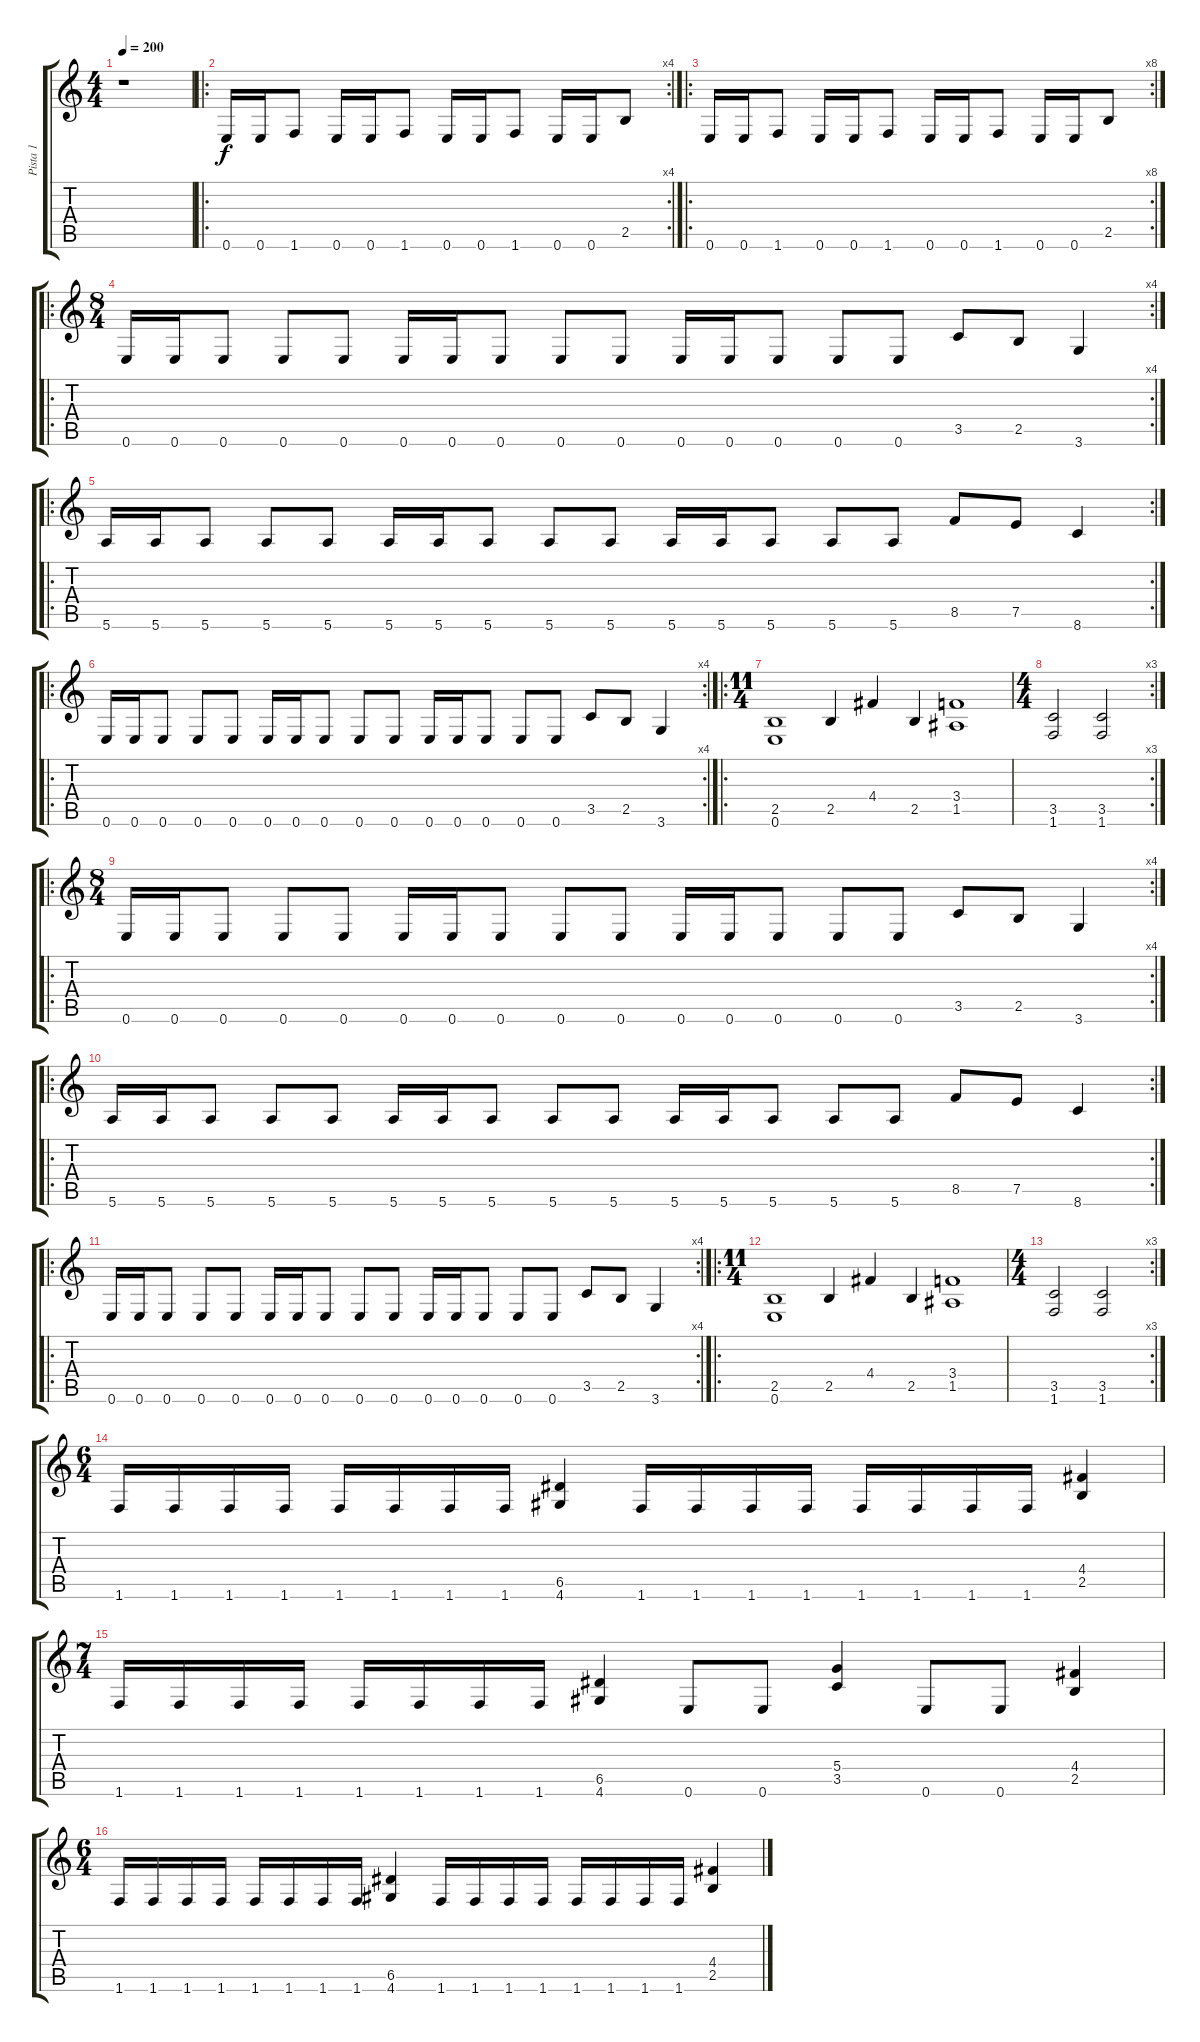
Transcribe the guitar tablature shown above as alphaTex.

\track ("Pista 1" "Pista 1") {instrument distortionguitar}
\staff {score tabs}
\tuning (E4 B3 G3 D3 A2 E2) {hide}
\ts (4 4)
\tempo 200
\clef g2
\ks c
r.1{dy f instrument distortionguitar} |
\ro
\rc 4
0.6.16 0.6.16 1.6.8 0.6.16 0.6.16 1.6.8 0.6.16 0.6.16 1.6.8 0.6.16 0.6.16 2.5.8 |
\ro
\rc 8
0.6.16 0.6.16 1.6.8 0.6.16 0.6.16 1.6.8 0.6.16 0.6.16 1.6.8 0.6.16 0.6.16 2.5.8 |
\ro
\rc 4
\ts (8 4)
0.6.16 0.6.16 0.6.8 0.6.8 0.6.8 0.6.16 0.6.16 0.6.8 0.6.8 0.6.8 0.6.16 0.6.16 0.6.8 0.6.8 0.6.8 3.5.8 2.5.8 3.6.4 |
\ro
\rc 2
5.6.16 5.6.16 5.6.8 5.6.8 5.6.8 5.6.16 5.6.16 5.6.8 5.6.8 5.6.8 5.6.16 5.6.16 5.6.8 5.6.8 5.6.8 8.5.8 7.5.8 8.6.4 |
\ro
\rc 4
0.6.16 0.6.16 0.6.8 0.6.8 0.6.8 0.6.16 0.6.16 0.6.8 0.6.8 0.6.8 0.6.16 0.6.16 0.6.8 0.6.8 0.6.8 3.5.8 2.5.8 3.6.4 |
\ro
\ts (11 4)
(2.5 0.6).1 2.5.4 4.4.4 2.5.4 (3.4 1.5).1 |
\rc 3
\ts (4 4)
(3.5 1.6).2 (3.5 1.6).2 |
\ro
\rc 4
\ts (8 4)
0.6.16 0.6.16 0.6.8 0.6.8 0.6.8 0.6.16 0.6.16 0.6.8 0.6.8 0.6.8 0.6.16 0.6.16 0.6.8 0.6.8 0.6.8 3.5.8 2.5.8 3.6.4 |
\ro
\rc 2
5.6.16 5.6.16 5.6.8 5.6.8 5.6.8 5.6.16 5.6.16 5.6.8 5.6.8 5.6.8 5.6.16 5.6.16 5.6.8 5.6.8 5.6.8 8.5.8 7.5.8 8.6.4 |
\ro
\rc 4
0.6.16 0.6.16 0.6.8 0.6.8 0.6.8 0.6.16 0.6.16 0.6.8 0.6.8 0.6.8 0.6.16 0.6.16 0.6.8 0.6.8 0.6.8 3.5.8 2.5.8 3.6.4 |
\ro
\ts (11 4)
(2.5 0.6).1 2.5.4 4.4.4 2.5.4 (3.4 1.5).1 |
\rc 3
\ts (4 4)
(3.5 1.6).2 (3.5 1.6).2 |
\ts (6 4)
1.6.16 1.6.16 1.6.16 1.6.16 1.6.16 1.6.16 1.6.16 1.6.16 (6.5 4.6).4 1.6.16 1.6.16 1.6.16 1.6.16 1.6.16 1.6.16 1.6.16 1.6.16 (4.4 2.5).4 |
\ts (7 4)
1.6.16 1.6.16 1.6.16 1.6.16 1.6.16 1.6.16 1.6.16 1.6.16 (6.5 4.6).4 0.6.8 0.6.8 (5.4 3.5).4 0.6.8 0.6.8 (4.4 2.5).4 |
\ts (6 4)
1.6.16 1.6.16 1.6.16 1.6.16 1.6.16 1.6.16 1.6.16 1.6.16 (6.5 4.6).4 1.6.16 1.6.16 1.6.16 1.6.16 1.6.16 1.6.16 1.6.16 1.6.16 (4.4 2.5).4
